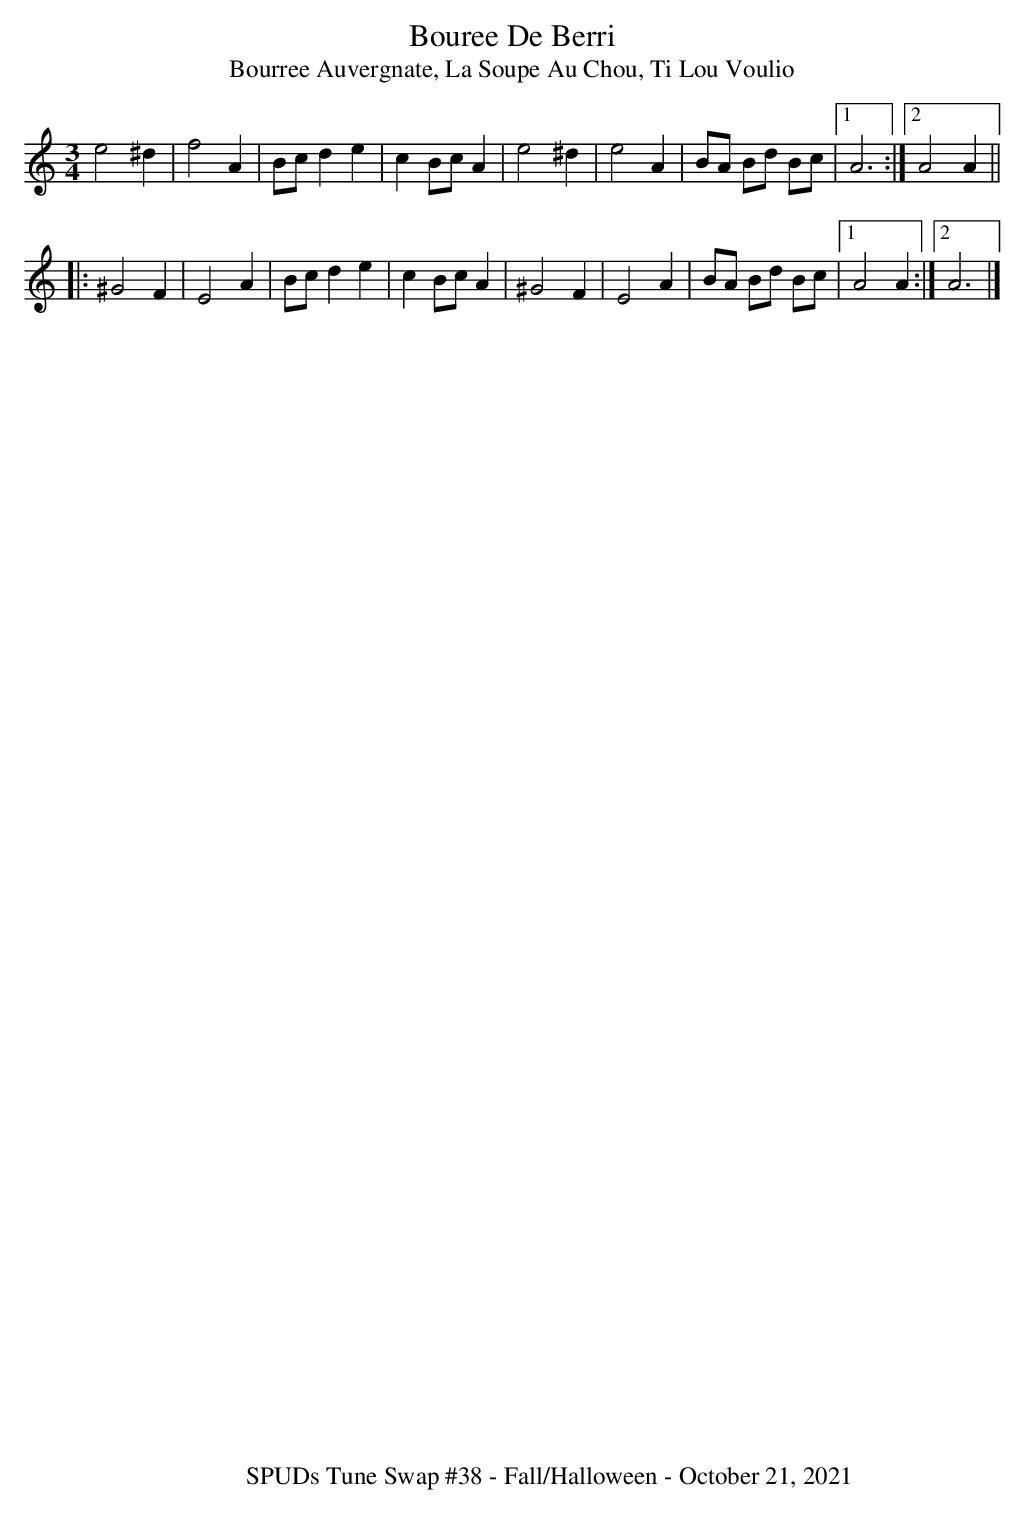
X:1
T:Bouree De Berri
T:Bourree Auvergnate, La Soupe Au Chou, Ti Lou Voulio
M:3/4
L:1/8
K:Amin
e4 ^d2|f4 A2|Bc d2 e2|c2 Bc A2|e4 ^d2|e4 A2|BA Bd Bc|1 A6:|2 A4A2||
|:^G4 F2|E4 A2|Bc d2 e2|c2 Bc A2|^G4 F2|E4 A2|BA Bd Bc|1 A4A2:|2 A6|]
